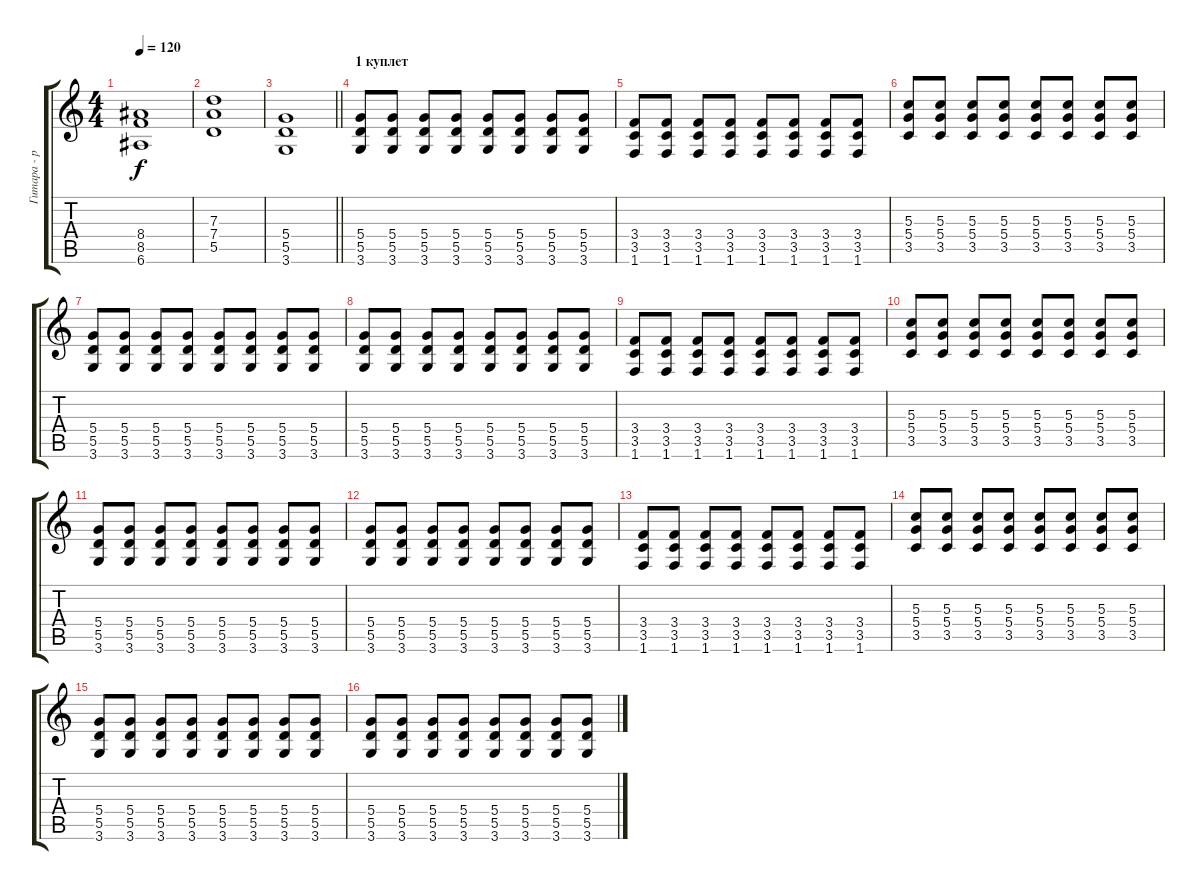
\track ("Гитара - ритм" "Гитара - р") {instrument overdrivenguitar}
\staff {score tabs}
\tuning (E4 B3 G3 D3 A2 E2) {hide}
\ts (4 4)
\tempo 120
\clef g2
\ks c
(8.4 8.5 6.6).1{dy f} |
(7.3 7.4 5.5).1 |
\barLineRight lightlight
(5.4 5.5 3.6).1 |
\section ("" "1 куплет")
(5.4 5.5 3.6).8 (5.4 5.5 3.6).8 (5.4 5.5 3.6).8 (5.4 5.5 3.6).8 (5.4 5.5 3.6).8 (5.4 5.5 3.6).8 (5.4 5.5 3.6).8 (5.4 5.5 3.6).8 |
(3.4 3.5 1.6).8 (3.4 3.5 1.6).8 (3.4 3.5 1.6).8 (3.4 3.5 1.6).8 (3.4 3.5 1.6).8 (3.4 3.5 1.6).8 (3.4 3.5 1.6).8 (3.4 3.5 1.6).8 |
(5.3 5.4 3.5).8 (5.3 5.4 3.5).8 (5.3 5.4 3.5).8 (5.3 5.4 3.5).8 (5.3 5.4 3.5).8 (5.3 5.4 3.5).8 (5.3 5.4 3.5).8 (5.3 5.4 3.5).8 |
(5.4 5.5 3.6).8 (5.4 5.5 3.6).8 (5.4 5.5 3.6).8 (5.4 5.5 3.6).8 (5.4 5.5 3.6).8 (5.4 5.5 3.6).8 (5.4 5.5 3.6).8 (5.4 5.5 3.6).8 |
(5.4 5.5 3.6).8 (5.4 5.5 3.6).8 (5.4 5.5 3.6).8 (5.4 5.5 3.6).8 (5.4 5.5 3.6).8 (5.4 5.5 3.6).8 (5.4 5.5 3.6).8 (5.4 5.5 3.6).8 |
(3.4 3.5 1.6).8 (3.4 3.5 1.6).8 (3.4 3.5 1.6).8 (3.4 3.5 1.6).8 (3.4 3.5 1.6).8 (3.4 3.5 1.6).8 (3.4 3.5 1.6).8 (3.4 3.5 1.6).8 |
(5.3 5.4 3.5).8 (5.3 5.4 3.5).8 (5.3 5.4 3.5).8 (5.3 5.4 3.5).8 (5.3 5.4 3.5).8 (5.3 5.4 3.5).8 (5.3 5.4 3.5).8 (5.3 5.4 3.5).8 |
(5.4 5.5 3.6).8 (5.4 5.5 3.6).8 (5.4 5.5 3.6).8 (5.4 5.5 3.6).8 (5.4 5.5 3.6).8 (5.4 5.5 3.6).8 (5.4 5.5 3.6).8 (5.4 5.5 3.6).8 |
(5.4 5.5 3.6).8 (5.4 5.5 3.6).8 (5.4 5.5 3.6).8 (5.4 5.5 3.6).8 (5.4 5.5 3.6).8 (5.4 5.5 3.6).8 (5.4 5.5 3.6).8 (5.4 5.5 3.6).8 |
(3.4 3.5 1.6).8 (3.4 3.5 1.6).8 (3.4 3.5 1.6).8 (3.4 3.5 1.6).8 (3.4 3.5 1.6).8 (3.4 3.5 1.6).8 (3.4 3.5 1.6).8 (3.4 3.5 1.6).8 |
(5.3 5.4 3.5).8 (5.3 5.4 3.5).8 (5.3 5.4 3.5).8 (5.3 5.4 3.5).8 (5.3 5.4 3.5).8 (5.3 5.4 3.5).8 (5.3 5.4 3.5).8 (5.3 5.4 3.5).8 |
(5.4 5.5 3.6).8 (5.4 5.5 3.6).8 (5.4 5.5 3.6).8 (5.4 5.5 3.6).8 (5.4 5.5 3.6).8 (5.4 5.5 3.6).8 (5.4 5.5 3.6).8 (5.4 5.5 3.6).8 |
(5.4 5.5 3.6).8 (5.4 5.5 3.6).8 (5.4 5.5 3.6).8 (5.4 5.5 3.6).8 (5.4 5.5 3.6).8 (5.4 5.5 3.6).8 (5.4 5.5 3.6).8 (5.4 5.5 3.6).8
